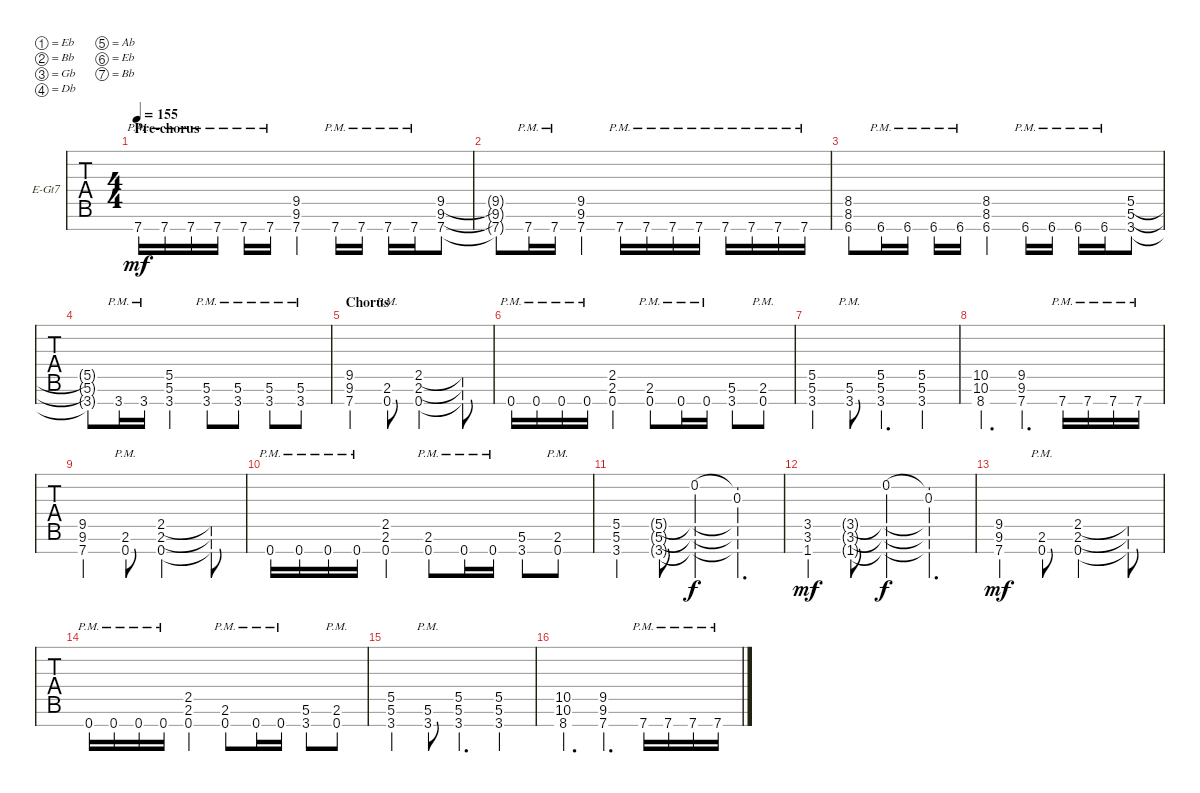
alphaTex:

\defaultSystemsLayout 4
\bracketExtendMode groupsimilarinstruments
\firstSystemTrackNameOrientation horizontal
\otherSystemsTrackNameOrientation horizontal
\track ("Travis Montgomery" "E-Gt7") {instrument distortionguitar}
\staff {tabs}
\tuning (Eb4 Bb3 Gb3 Db3 Ab2 Eb2 Bb1)
\ts (4 4)
\section ("" "Pre-chorus")
\tempo 155
\clef g2
\ks c
7.7{pm}.16{dy mf} 7.7{pm}.16 7.7{pm}.16 7.7{pm}.16 7.7{pm}.16 7.7{pm}.16 (7.7 9.6 9.5).4 7.7{pm}.16 7.7{pm}.16 7.7{pm}.16 7.7{pm}.16 (7.7 9.6 9.5).8 |
(7.7{t} 9.6{t} 9.5{t}).8 7.7{pm}.16 7.7{pm}.16 (7.7 9.6 9.5).4 7.7{pm}.16 7.7{pm}.16 7.7{pm}.16 7.7{pm}.16 7.7{pm}.16 7.7{pm}.16 7.7{pm}.16 7.7{pm}.16 |
(6.7 8.6 8.5).8 6.7{pm}.16 6.7{pm}.16 6.7{pm}.16 6.7{pm}.16 (6.7 8.6 8.5).4 6.7{pm}.16 6.7{pm}.16 6.7{pm}.16 6.7{pm}.16 (3.7 5.6 5.5).8 |
(3.7{t} 5.6{t} 5.5{t}).8 3.7{pm}.16 3.7{pm}.16 (3.7 5.6 5.5).4 (3.7{pm} 5.6{pm}).8 (3.7{pm} 5.6{pm}).8 (3.7{pm} 5.6{pm}).8 (3.7{pm} 5.6{pm}).8 |
\section ("" "Chorus")
(7.7 9.6 9.5).4 (0.7{pm} 2.6{pm}).8 (2.6 2.5 0.7).2 (2.6{t} 0.7{t} 2.5{t}).8 |
0.7{pm}.16 0.7{pm}.16 0.7{pm}.16 0.7{pm}.16 (0.7 2.6 2.5).4 (0.7{pm} 2.6{pm}).8 0.7{pm}.16 0.7{pm}.16 (3.7 5.6).8 (0.7{pm} 2.6{pm}).8 |
(3.7 5.6 5.5).4 (3.7{pm} 5.6{pm}).8 (5.5 5.6 3.7).4{d} (5.5 5.6 3.7).4 |
(10.5 10.6 8.7).4{d} (9.5 9.6 7.7).4{d} 7.7{pm}.16 7.7{pm}.16 7.7{pm}.16 7.7{pm}.16 |
(7.7 9.6 9.5).4 (0.7{pm} 2.6{pm}).8 (2.6 2.5 0.7).2 (2.6{t} 0.7{t} 2.5{t}).8 |
0.7{pm}.16 0.7{pm}.16 0.7{pm}.16 0.7{pm}.16 (0.7 2.6 2.5).4 (0.7{pm} 2.6{pm}).8 0.7{pm}.16 0.7{pm}.16 (3.7 5.6).8 (0.7{pm} 2.6{pm}).8 |
(3.7 5.6 5.5).4 (3.7{g} 5.6{g} 5.5{g}).8 (0.2 5.5{t} 3.7{t} 5.6{t}).4{dy f} (0.3 0.2{t} 5.5{t} 3.7{t} 5.6{t}).4{d} |
(1.7 3.6 3.5).4{dy mf} (1.7{g} 3.6{g} 3.5{g}).8 (0.2 3.5{t} 3.6{t} 1.7{t}).4{dy f} (0.3 0.2{t} 3.5{t} 3.6{t} 1.7{t}).4{d} |
(7.7 9.6 9.5).4{dy mf} (0.7{pm} 2.6{pm}).8 (2.6 2.5 0.7).2 (2.6{t} 0.7{t} 2.5{t}).8 |
0.7{pm}.16 0.7{pm}.16 0.7{pm}.16 0.7{pm}.16 (0.7 2.6 2.5).4 (0.7{pm} 2.6{pm}).8 0.7{pm}.16 0.7{pm}.16 (3.7 5.6).8 (0.7{pm} 2.6{pm}).8 |
(3.7 5.6 5.5).4 (3.7{pm} 5.6{pm}).8 (5.5 5.6 3.7).4{d} (5.5 5.6 3.7).4 |
(10.5 10.6 8.7).4{d} (9.5 9.6 7.7).4{d} 7.7{pm}.16 7.7{pm}.16 7.7{pm}.16 7.7{pm}.16
